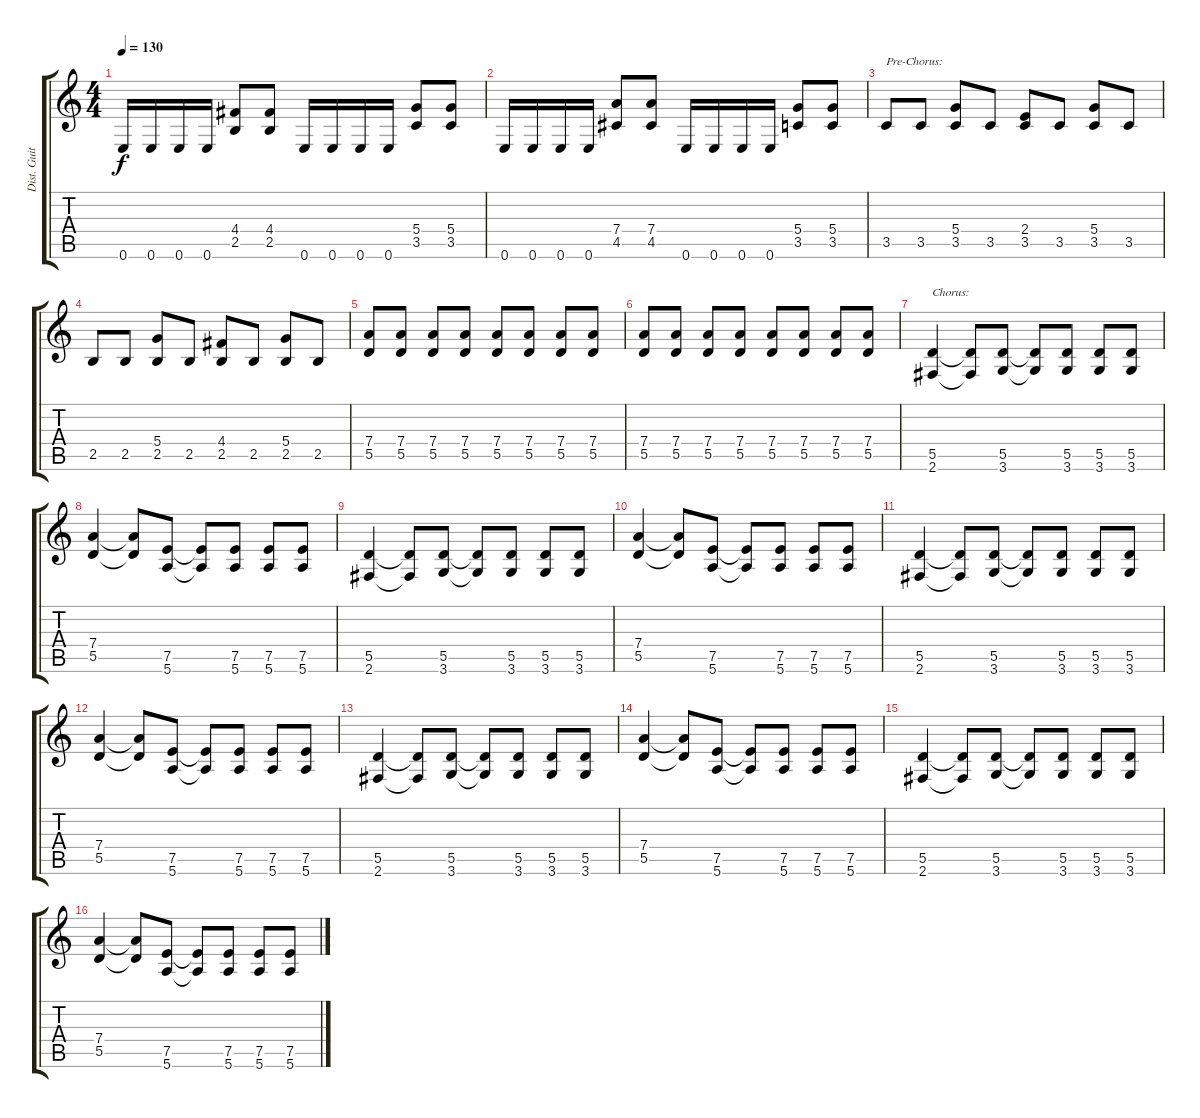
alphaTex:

\track ("Dist. Guitar 1" "Dist. Guit") {instrument distortionguitar}
\staff {score tabs}
\tuning (E4 B3 G3 D3 A2 E2) {hide}
\ts (4 4)
\tempo 130
\clef g2
\ks c
0.6.16{dy f} 0.6.16 0.6.16 0.6.16 (4.4 2.5).8 (4.4 2.5).8 0.6.16 0.6.16 0.6.16 0.6.16 (5.4 3.5).8 (5.4 3.5).8 |
0.6.16 0.6.16 0.6.16 0.6.16 (7.4 4.5).8 (7.4 4.5).8 0.6.16 0.6.16 0.6.16 0.6.16 (5.4 3.5).8 (5.4 3.5).8 |
3.5.8{txt "Pre-Chorus:"} 3.5.8 (5.4 3.5).8 3.5.8 (2.4 3.5).8 3.5.8 (5.4 3.5).8 3.5.8 |
2.5.8 2.5.8 (5.4 2.5).8 2.5.8 (4.4 2.5).8 2.5.8 (5.4 2.5).8 2.5.8 |
(7.4 5.5).8 (7.4 5.5).8 (7.4 5.5).8 (7.4 5.5).8 (7.4 5.5).8 (7.4 5.5).8 (7.4 5.5).8 (7.4 5.5).8 |
(7.4 5.5).8 (7.4 5.5).8 (7.4 5.5).8 (7.4 5.5).8 (7.4 5.5).8 (7.4 5.5).8 (7.4 5.5).8 (7.4 5.5).8 |
(5.5 2.6).4{txt "Chorus:"} (5.5{t} 2.6{t}).8 (5.5 3.6).8 (5.5{t} 3.6{t}).8 (5.5 3.6).8 (5.5 3.6).8 (5.5 3.6).8 |
(7.4 5.5).4 (7.4{t} 5.5{t}).8 (7.5 5.6).8 (7.5{t} 5.6{t}).8 (7.5 5.6).8 (7.5 5.6).8 (7.5 5.6).8 |
(5.5 2.6).4 (5.5{t} 2.6{t}).8 (5.5 3.6).8 (5.5{t} 3.6{t}).8 (5.5 3.6).8 (5.5 3.6).8 (5.5 3.6).8 |
(7.4 5.5).4 (7.4{t} 5.5{t}).8 (7.5 5.6).8 (7.5{t} 5.6{t}).8 (7.5 5.6).8 (7.5 5.6).8 (7.5 5.6).8 |
(5.5 2.6).4 (5.5{t} 2.6{t}).8 (5.5 3.6).8 (5.5{t} 3.6{t}).8 (5.5 3.6).8 (5.5 3.6).8 (5.5 3.6).8 |
(7.4 5.5).4 (7.4{t} 5.5{t}).8 (7.5 5.6).8 (7.5{t} 5.6{t}).8 (7.5 5.6).8 (7.5 5.6).8 (7.5 5.6).8 |
(5.5 2.6).4 (5.5{t} 2.6{t}).8 (5.5 3.6).8 (5.5{t} 3.6{t}).8 (5.5 3.6).8 (5.5 3.6).8 (5.5 3.6).8 |
(7.4 5.5).4 (7.4{t} 5.5{t}).8 (7.5 5.6).8 (7.5{t} 5.6{t}).8 (7.5 5.6).8 (7.5 5.6).8 (7.5 5.6).8 |
(5.5 2.6).4 (5.5{t} 2.6{t}).8 (5.5 3.6).8 (5.5{t} 3.6{t}).8 (5.5 3.6).8 (5.5 3.6).8 (5.5 3.6).8 |
(7.4 5.5).4 (7.4{t} 5.5{t}).8 (7.5 5.6).8 (7.5{t} 5.6{t}).8 (7.5 5.6).8 (7.5 5.6).8 (7.5 5.6).8
